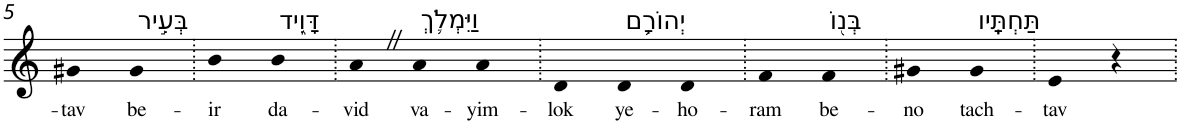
**kern	**text
*part1	*part1
*staff1	*staff1
*I"Piano	*
*I'Pno	*
!!LO:PB:g=z
*clefG2	*
*k[]	*
=5	=5
!	!LO:LY:b
4g#X	-tav
!LO:TX:a:t=בְּעִ֣יר	!
!	!LO:LY:b
4g#	be-
=6.	=6.
!	!LO:LY:b
4b	-ir
!LO:TX:a:t=דָּוִ֑יד	!
!	!LO:LY:b
4b	da-
=7.	=7.
!	!LO:LY:b
4aZ	-vid
!LO:TX:a:t=וַיִּמְלֹ֛ךְ	!
!	!LO:LY:b
4a	va-
!	!LO:LY:b
4a	-yim-
=8.	=8.
!	!LO:LY:b
4d	-lok
!LO:TX:a:t=יְהוֹרָ֥ם	!
!	!LO:LY:b
4d	ye-
!	!LO:LY:b
4d	-ho-
=9.	=9.
!	!LO:LY:b
4f	-ram
!LO:TX:a:t=בְּנ֖וֹ	!
!	!LO:LY:b
4f	be-
=10.	=10.
!	!LO:LY:b
4g#X	-no
!LO:TX:a:t=תַּחְתָּֽיו	!
!	!LO:LY:b
4g#	tach-
=11.	=11.
!	!LO:LY:b
4e	-tav
4r	.
=.	=.
*-	*-
